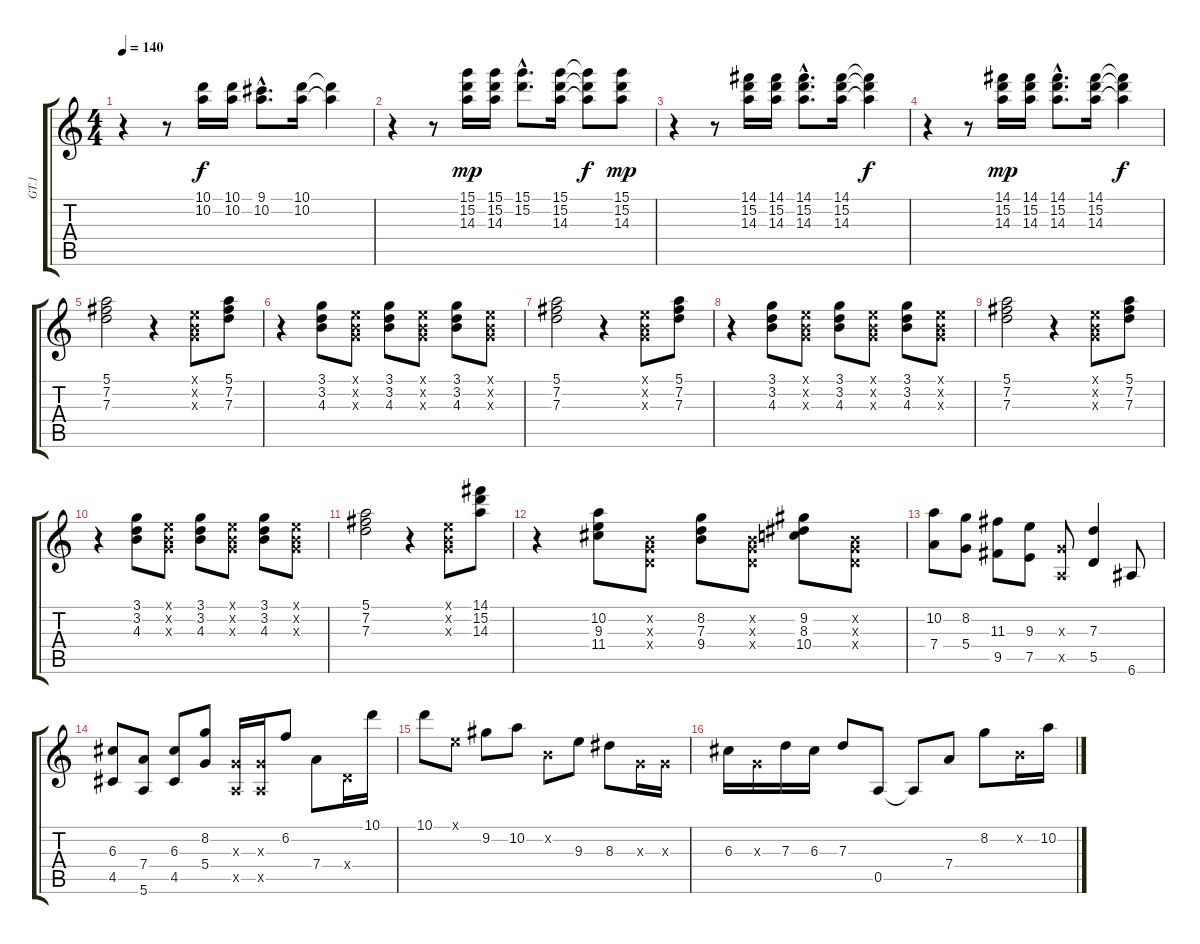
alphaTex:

\track ("GT.1" "GT.1") {instrument distortionguitar}
\staff {score tabs}
\tuning (E4 B3 G3 D3 A2 E2) {hide}
\ts (4 4)
\tempo 140
\clef g2
\ks c
r.4{dy f} r.8 (10.1 10.2).16 (10.1 10.2).16 (9.1{hac} 10.2{hac}).8{d} (10.1 10.2).16 (10.1{t} 10.2{t}).4 |
r.4 r.8 (15.1 15.2 14.3).16{dy mp} (15.1 15.2 14.3).16 (15.1{hac} 15.2{hac}).8{d} (15.1 15.2 14.3).16 (15.1{t} 15.2{t} 14.3{t}).8{dy f} (15.1 15.2 14.3).8{dy mp} |
r.4 r.8 (14.1 15.2 14.3).16 (14.1 15.2 14.3).16 (14.1{hac} 15.2{hac} 14.3{hac}).8{d} (14.1 15.2 14.3).16 (14.1{t} 15.2{t} 14.3{t}).4{dy f} |
r.4 r.8 (14.1 15.2 14.3).16{dy mp} (14.1 15.2 14.3).16 (14.1{hac} 15.2{hac} 14.3{hac}).8{d} (14.1 15.2 14.3).16 (14.1{t} 15.2{t} 14.3{t}).4{dy f} |
(5.1 7.2 7.3).2 r.4 (0.1{x} 0.2{x} 0.3{x}).8 (5.1 7.2 7.3).8 |
r.4 (3.1 3.2 4.3).8 (0.1{x} 0.2{x} 0.3{x}).8 (3.1 3.2 4.3).8 (0.1{x} 0.2{x} 0.3{x}).8 (3.1 3.2 4.3).8 (0.1{x} 0.2{x} 0.3{x}).8 |
(5.1 7.2 7.3).2 r.4 (0.1{x} 0.2{x} 0.3{x}).8 (5.1 7.2 7.3).8 |
r.4 (3.1 3.2 4.3).8 (0.1{x} 0.2{x} 0.3{x}).8 (3.1 3.2 4.3).8 (0.1{x} 0.2{x} 0.3{x}).8 (3.1 3.2 4.3).8 (0.1{x} 0.2{x} 0.3{x}).8 |
(5.1 7.2 7.3).2 r.4 (0.1{x} 0.2{x} 0.3{x}).8 (5.1 7.2 7.3).8 |
r.4 (3.1 3.2 4.3).8 (0.1{x} 0.2{x} 0.3{x}).8 (3.1 3.2 4.3).8 (0.1{x} 0.2{x} 0.3{x}).8 (3.1 3.2 4.3).8 (0.1{x} 0.2{x} 0.3{x}).8 |
(5.1 7.2 7.3).2 r.4 (0.1{x} 0.2{x} 0.3{x}).8 (14.1 15.2 14.3).8 |
r.4 (10.2 9.3 11.4).8 (0.2{x} 0.3{x} 0.4{x}).8 (8.2 7.3 9.4).8 (0.2{x} 0.3{x} 0.4{x}).8 (9.2 8.3 10.4).8 (0.2{x} 0.3{x} 0.4{x}).8 |
(10.2 7.4).8 (8.2 5.4).8 (11.3 9.5).8 (9.3 7.5).8 (0.3{x} 0.5{x}).8 (7.3 5.5).4 6.6.8 |
(6.3 4.5).8 (7.4 5.6).8 (6.3 4.5).8 (8.2 5.4).8 (0.3{x} 0.5{x}).16 (0.3{x} 0.5{x}).16 6.2.8 7.4.8 0.4{x}.16 10.1.16 |
10.1.8 0.1{x}.8 9.2.8 10.2.8 0.2{x}.8 9.3.8 8.3.8 0.3{x}.16 0.3{x}.16 |
6.3.16 0.3{x}.16 7.3.16 6.3.16 7.3.8 0.5.8 0.5{t}.8 7.4.8 8.2.8 0.2{x}.16 10.2.16
